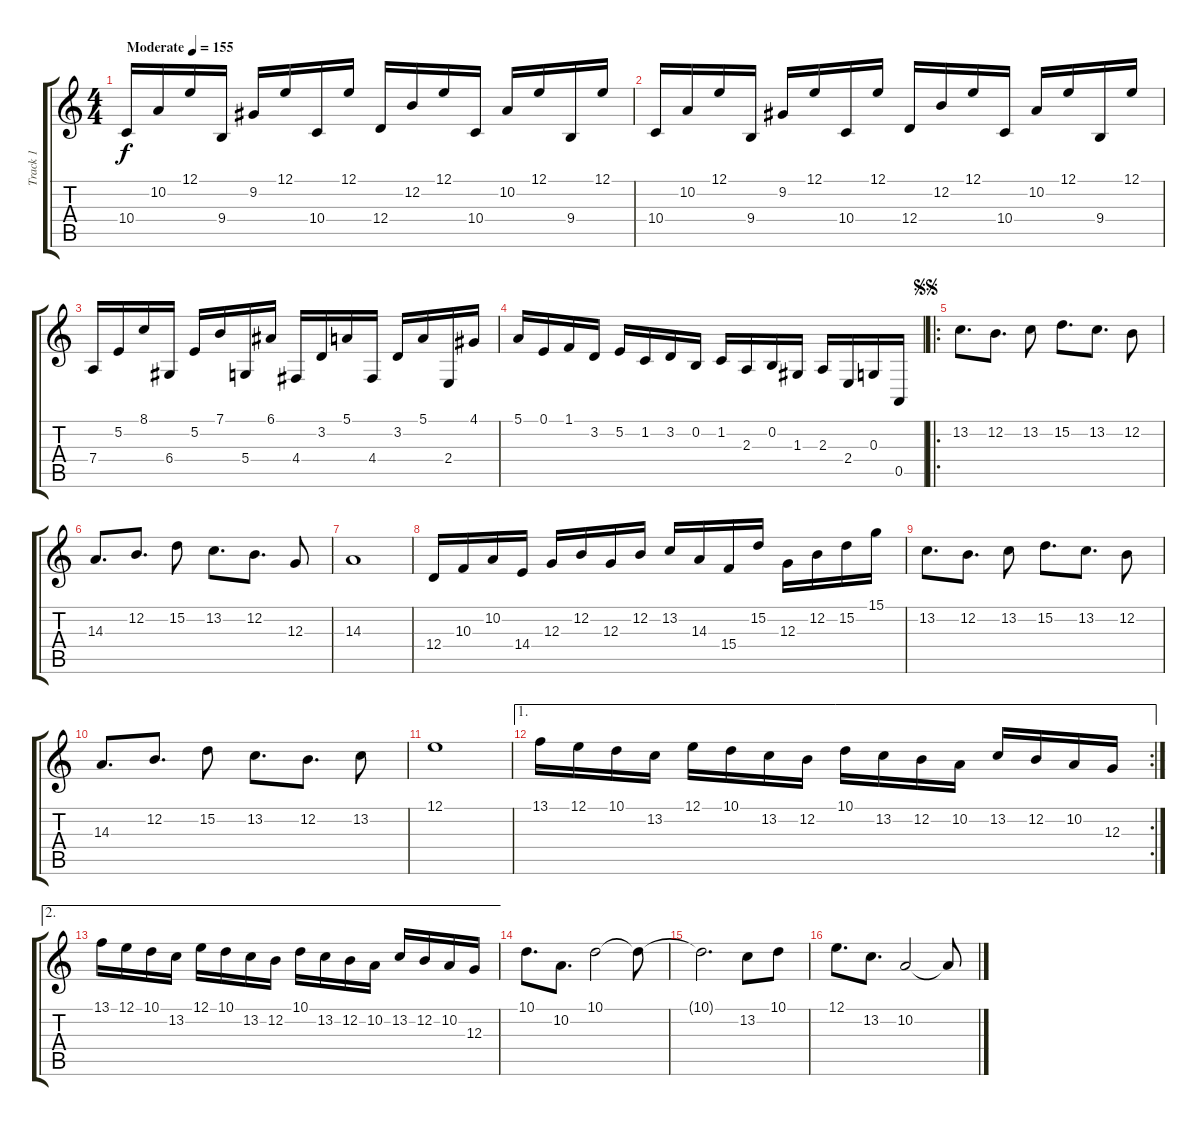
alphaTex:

\track ("Track 1" "Track 1") {instrument pad3polysynth}
\staff {score tabs}
\tuning (E4 B3 G3 D3 A2 E2) {hide}
\ts (4 4)
\tempo (155 "Moderate")
\clef g2
\ks c
10.4.16{dy f instrument pad3polysynth} 10.2.16 12.1.16 9.4.16 9.2.16 12.1.16 10.4.16 12.1.16 12.4.16 12.2.16 12.1.16 10.4.16 10.2.16 12.1.16 9.4.16 12.1.16 |
10.4.16 10.2.16 12.1.16 9.4.16 9.2.16 12.1.16 10.4.16 12.1.16 12.4.16 12.2.16 12.1.16 10.4.16 10.2.16 12.1.16 9.4.16 12.1.16 |
7.4.16 5.2.16 8.1.16 6.4.16 5.2.16 7.1.16 5.4.16 6.1.16 4.4.16 3.2.16 5.1.16 4.4.16 3.2.16 5.1.16 2.4.16 4.1.16 |
5.1.16 0.1.16 1.1.16 3.2.16 5.2.16 1.2.16 3.2.16 0.2.16 1.2.16 2.3.16 0.2.16 1.3.16 2.3.16 2.4.16 0.3.16 0.5.16 |
\ro
\jump segnosegno
13.2.8{d} 12.2.8{d} 13.2.8 15.2.8{d} 13.2.8{d} 12.2.8 |
14.3.8{d} 12.2.8{d} 15.2.8 13.2.8{d} 12.2.8{d} 12.3.8 |
14.3.1 |
12.4.16 10.3.16 10.2.16 14.4.16 12.3.16 12.2.16 12.3.16 12.2.16 13.2.16 14.3.16 15.4.16 15.2.16 12.3.16 12.2.16 15.2.16 15.1.16 |
13.2.8{d} 12.2.8{d} 13.2.8 15.2.8{d} 13.2.8{d} 12.2.8 |
14.3.8{d} 12.2.8{d} 15.2.8 13.2.8{d} 12.2.8{d} 13.2.8 |
12.1.1 |
\ae 1
\rc 2
13.1.16 12.1.16 10.1.16 13.2.16 12.1.16 10.1.16 13.2.16 12.2.16 10.1.16 13.2.16 12.2.16 10.2.16 13.2.16 12.2.16 10.2.16 12.3.16 |
\ae 2
13.1.16 12.1.16 10.1.16 13.2.16 12.1.16 10.1.16 13.2.16 12.2.16 10.1.16 13.2.16 12.2.16 10.2.16 13.2.16 12.2.16 10.2.16 12.3.16 |
10.1.8{d} 10.2.8{d} 10.1.2 10.1{t}.8 |
10.1{t}.2{d} 13.2.8 10.1.8 |
12.1.8{d} 13.2.8{d} 10.2.2 10.2{t}.8
